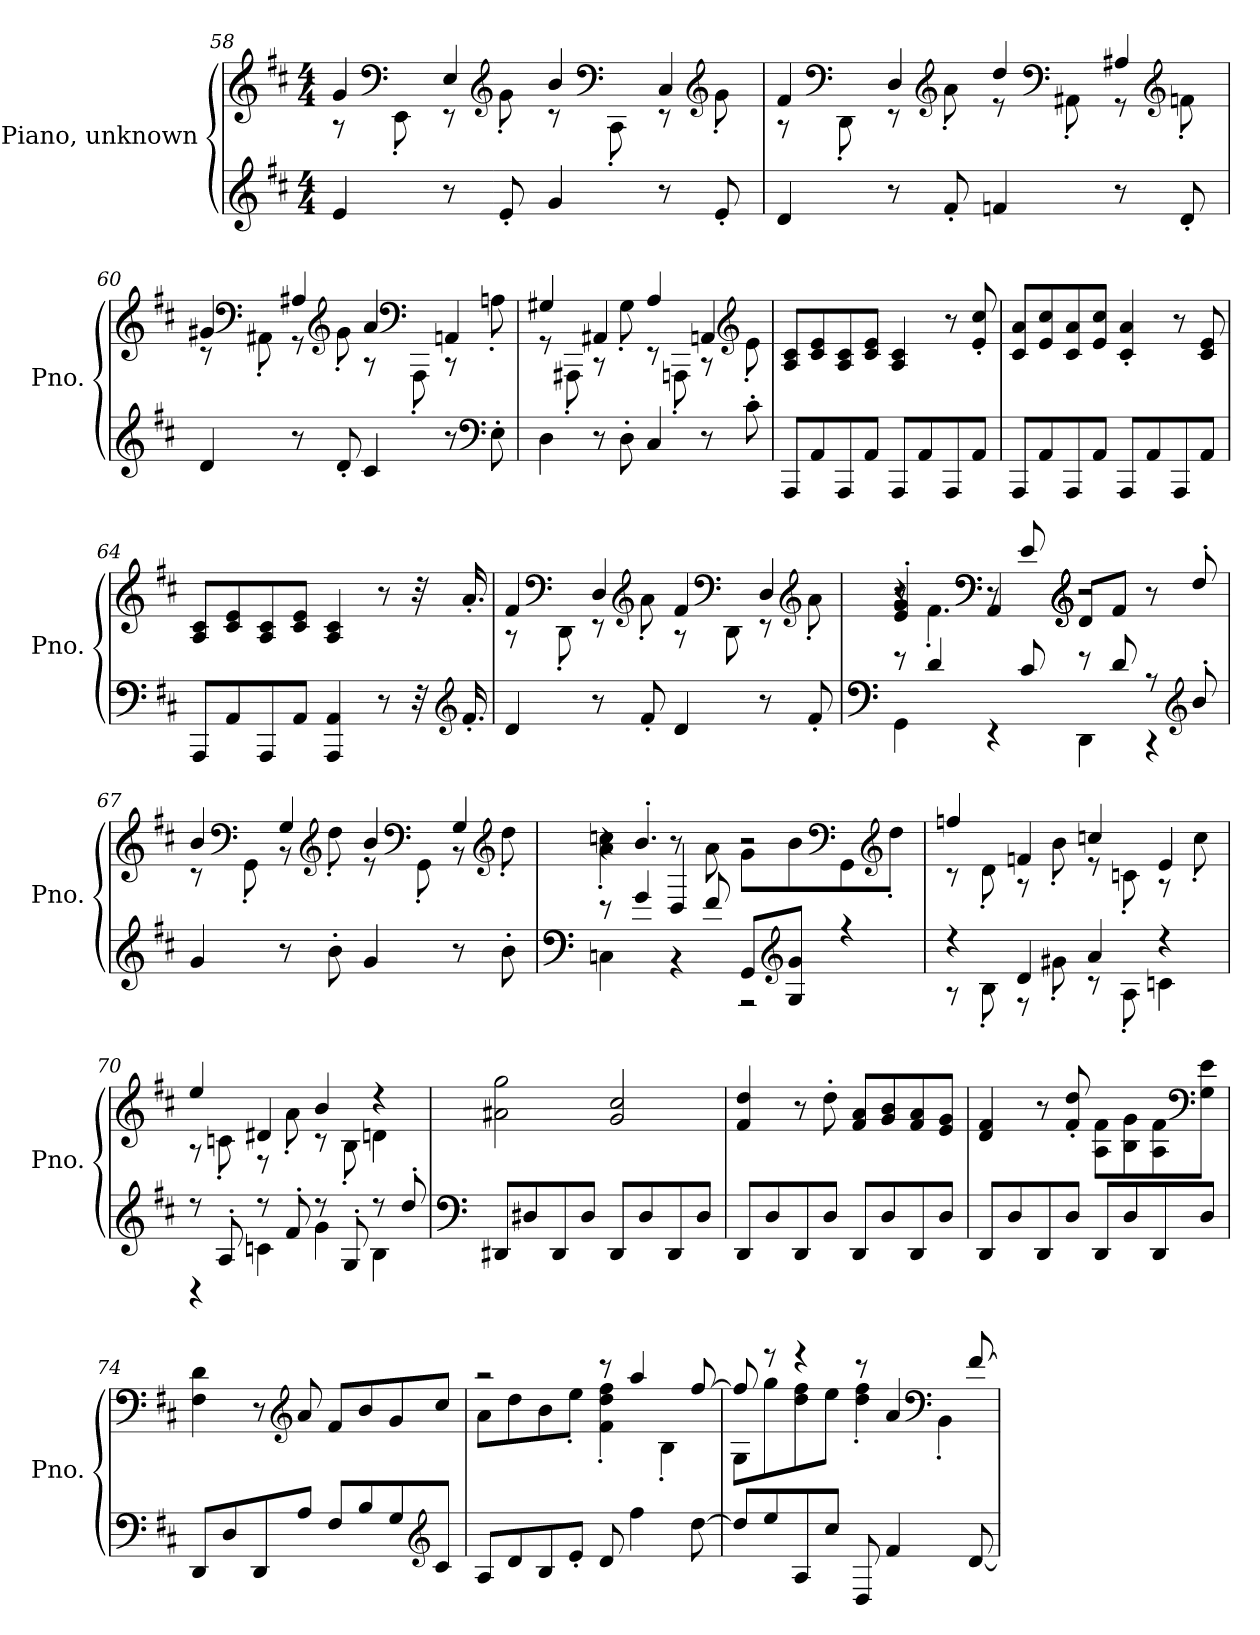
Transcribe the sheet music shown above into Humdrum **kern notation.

**kern	**kern
*part1	*part1
*staff2	*staff1
*I"Piano, unknown	*
*I'Pno.	*
!!LO:PB:g=z
*clefG2	*clefG2
*k[f#c#]	*k[f#c#]
*M4/4	*M4/4
=58	=58
*	*^
4e/	4g/	8r
*	*clefF4	*
.	.	8EE'\
8r	4E/	8r
*	*clefG2	*
8e'/	.	8g'\
4g/	4b/	8r
*	*clefF4	*
.	.	8CC#'\
8r	4C#/	8r
*	*clefG2	*
8e'/	.	8g'\
=59	=59	=59
4d/	4f#/	8r
*	*clefF4	*
.	.	8DD'\
8r	4D/	8r
*	*clefG2	*
8f#'/	.	8a'\
4fn/	4dd/	8r
*	*clefF4	*
.	.	8AA#X'\
8r	4A#X/	8r
*	*clefG2	*
8d'/	.	8fn'\
!!LO:LB:g=z	!!
=60	=60	=60
4d/	4g#X/	8r
*	*clefF4	*
.	.	8AA#X'\
8r	4A#X/	8r
*	*clefG2	*
8d'/	.	8g#'\
4c#/	4a/	8r
*	*clefF4	*
.	.	8AAA'\
8r	4AAn/	8r
*clefF4	*	*
8E'\	.	8An'\
=61	=61	=61
4D\	4G#X/	8r
.	.	8AAA#X'\
8r	4AA#X/	8r
8D'\	.	8G#'\
4C#/	4A/	8r
.	.	8AAAn'\
8r	4AAn/	8r
*	*clefG2	*
8c#'\	.	8e'\
*	*v	*v
=62	=62
8AAA/L	8A/ 8c#/L
8AA/	8c#/ 8e/
8AAA/	8A/ 8c#/
8AA/J	8c#/ 8e/J
8AAA/L	4A/ 4c#/
8AA/	.
8AAA/	8r
8AA/J	8e/' 8cc#/'
!!LO:LB:g=z
=63	=63
8AAA/L	8c#/ 8a/L
8AA/	8e/ 8cc#/
8AAA/	8c#/ 8a/
8AA/J	8e/ 8cc#/J
8AAA/L	4c#/' 4a/'
8AA/	.
8AAA/	8r
8AA/J	8c#/ 8e/
=64	=64
8AAA/L	8A/ 8c#/L
8AA/	8c#/ 8e/
8AAA/	8A/ 8c#/
8AA/J	8c#/ 8e/J
4AAA/ 4AA/	4A/ 4c#/
8r	8r
32r	32r
*clefG2	*
16.f#'/	16.a'/
=65	=65
*	*^
4d/	4f#/	8r
*	*clefF4	*
.	.	8DD'\
8r	4D/	8r
*	*clefG2	*
8f#'/	.	8a'\
4d/	4f#/	8r
*	*clefF4	*
.	.	8DD\
8r	4D/	8r
*	*clefG2	*
8f#'/	.	8a'\
*	*v	*v
!!LO:LB:g=z
=66	=66
*clefF4	*
*^	*^
*	*	*	*^
8r	4GG\	4e/' 4g/'	8r	4r
4d/	.	.	4.f#'\	.
*	*	*clefF4	*	*
.	4r	8r	.	4AA/
8c#/	.	8e/	.	.
*	*	*clefG2	*	*
8r	4DD\	8d/L	2r	2r
8d/	.	8f#/J	.	.
8r	4r	8r	.	.
*clefG2	*	*	*	*
8b'/	.	8dd'/	.	.
*v	*v	*	*	*
*	*	*v	*v
=67	=67	=67
4g/	4b/	8r
*	*clefF4	*
.	.	8GG'\
8r	4G/	8r
*	*clefG2	*
8b'\	.	8dd'\
4g/	4b/	8r
*	*clefF4	*
.	.	8GG'\
8r	4G/	8r
*	*clefG2	*
8b'\	.	8dd'\
*	*v	*v
!!LO:LB:g=z
=68	=68
*clefF4	*
*^	*^
*	*	*	*^
8r	4Cn\	8r	4a\' 4ccn\'	4r
4g/	.	4.b'/	.	.
.	4r	.	8r	4D/
8f#/	.	.	8a\	.
8GG/L	2r	2r	8g\L	2r
*clefG2	*	*	*	*
8G/ 8g/J	.	.	8b\	.
*	*	*clefF4	*	*
4r	.	.	8GG\	.
*	*	*clefG2	*	*
.	.	.	8dd'\J	.
*	*	*	*v	*v
=69	=69	=69	=69
4r	8r	4ffn/	8r
.	8B'\	.	8d'\
4d/	8r	4fn/	8r
.	8g#X'\	.	8b'\
4a/	8r	4ccn/	8r
.	8A'\	.	8cn'\
4r	4cn\	4e/	8r
.	.	.	8cc'\
=70	=70	=70	=70
8r	4r	4ee/	8r
8A'/	.	.	8cn'\
8r	4cn\	4d#X/	8r
8f#'/	.	.	8a'\
8r	4g\	4b/	8r
8G'/	.	.	8B'\
8r	4B\	4r	4dn\
8dd'/	.	.	.
*v	*v	*	*
*	*v	*v
!!LO:LB:g=z
=71	=71
*clefF4	*
8DD#X/L	2a#X\ 2gg\
8D#X/	.
8DD#/	.
8D#/J	.
8DD#/L	2g/ 2cc#/
8D#/	.
8DD#/	.
8D#/J	.
=72	=72
8DD/L	4f#/ 4dd/
8D/	.
8DD/	8r
8D/J	8dd'\
8DD/L	8f#/ 8a/L
8D/	8g/ 8b/
8DD/	8f#/ 8a/
8D/J	8e/ 8g/J
=73	=73
8DD/L	4d/ 4f#/
8D/	.
8DD/	8r
8D/J	8f#/' 8dd/'
8DD/L	8A\ 8f#\L
8D/	8B\ 8g\
8DD/	8A\ 8f#\
*	*clefF4
8D/J	8G\ 8e\J
=74	=74
8DD/L	4F#\ 4d\
8D/	.
8DD/	8r
*	*clefG2
8A/J	8a/
8F#/L	8f#/L
8B/	8b/
8G/	8g/
*clefG2	*
8c#/J	8cc#/J
!!LO:PB:g=z
=75	=75
*	*^
8A/L	2r	8a\L
8d/	.	8dd\
8B/	.	8b\
8e'/J	.	8ee'\J
8d/	8r	4f#\' 4dd\' 4ff#\'
4ff#\	4aa/	.
.	.	4B'\
[8dd\	[8ff#/	.
=76	=76	=76
8dd/L]	8ff#/]	8G\L
8ee/	8r	8gg\
8A/	4r	8dd\ 8ff#\
8cc#/J	.	8ee\J
8D/	8r	4dd\' 4ff#\'
4f#/	4a/	.
*	*clefF4	*
.	.	4BB'\
[8d/	[8f#/	.
*	*v	*v
=	=
*-	*-
